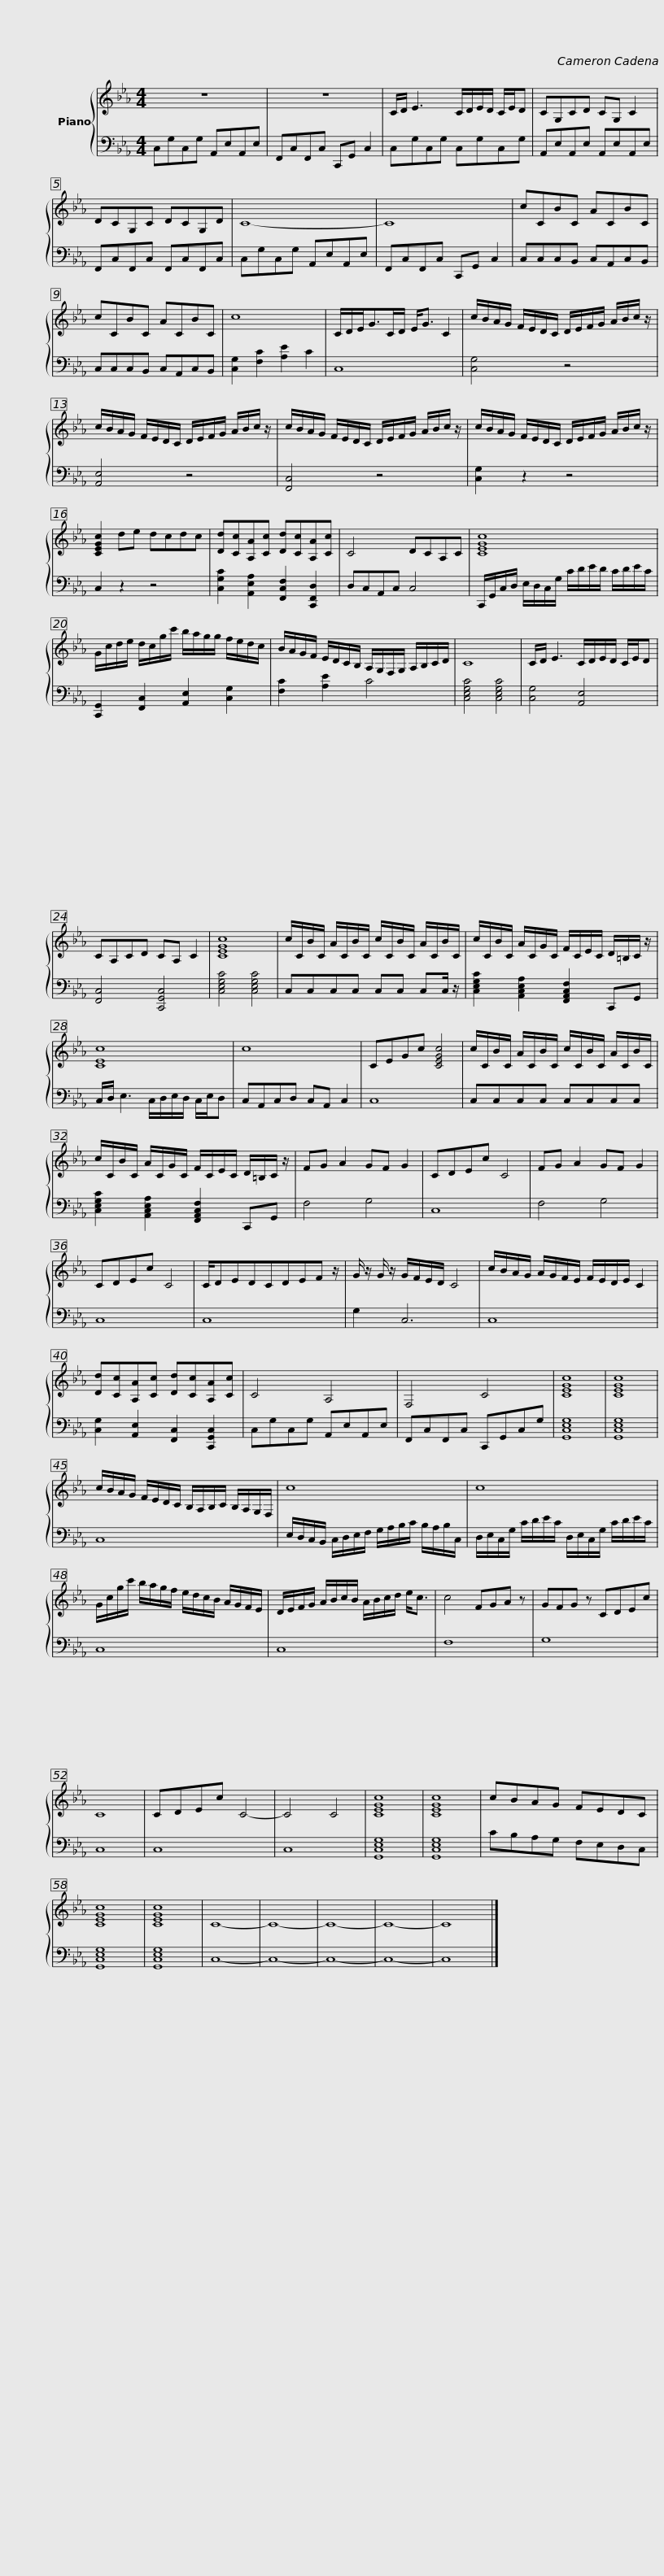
X:1
%%score { 1 | 2 }
L:1/8
M:4/4
I:linebreak $
K:Eb
V:1 treble
V:2 bass
V:1
 z8 | z8 | C/D/ E3 C/D/E/D/ C/E/D | CG,CD CG, C2 |$ DCG,C DCG,D | %5
 C8- | C8 | cCBC ACBC | cCBC ACBC |$ c8 | %10
 C/D/E<GC/D/ E<G C2 | c/B/A/G/ F/E/D/C/ D/E/F/G/ A/B/c/ z/ |$ c/B/A/G/ F/E/D/C/ D/E/F/G/ A/B/c/ z/ | c/B/A/G/ F/E/D/C/ D/E/F/G/ A/B/c/ z/ | c/B/A/G/ F/E/D/C/ D/E/F/G/ A/B/c/ z/ |$ %15
 [CEGc]2 de dcdc | [Dd][Cc][A,A][Cc] [Dd][Cc][A,A][Cc] | C4 DCA,C | [CEGc]8 |$ G/c/d/e/ d/c/g/c'/ b/a/g/g/ f/e/d/c/ | %20
 B/A/G/F/ E/D/C/B,/ A,/G,/F,/G,/ A,/B,/C/D/ | C8 |$ C/D/ E3 C/D/E/D/ C/E/D | CA,CD CA, C2 | [CEGc]8 | %25
 c/C/B/C/ A/C/B/C/ c/C/B/C/ A/C/B/C/ |$ c/C/B/C/ A/C/G/C/ F/C/E/C/ D/=B,/C/ z/ | [CEc]8 | c8 | CEGc [CEGc]4 |$ %30
 c/C/B/C/ A/C/B/C/ c/C/B/C/ A/C/B/C/ | c/C/B/C/ A/C/G/C/ F/C/E/C/ D/=B,/C/ z/ | FG A2 GF G2 | CDEc C4 |$ FG A2 GF G2 | %35
 CDEc C4 | C/DEDCDEF z/ | G/ z/ G/ z/ G/F/E/D/ C4 | c/B/A/G/ A/G/F/E/ F/E/D/E/ C2 |$ [Dd][Cc][A,A][Cc] [Dd][Cc][A,A][Cc] | %40
 C4 A,4 | F,4 C4 | [CEGc]8 | [CEGc]8 |$ c/B/A/G/ F/E/D/C/ B,/A,/B,/C/ B,/A,/G,/F,/ | %45
 c8 |$ c8 | G/c/g/c'/ b/a/g/f/ e/d/c/B/ A/G/F/E/ |$ D/E/F/G/ A/B/c/B/ A/B/c/d/ e<c | c4 FGA z | %50
 GFG z CDEc | C8 | CDEc C4- | C4 C4 | [CEGc]8 | %55
 [CEGc]8 |$ cBAG FEDC | [CEGc]8 | [CEGc]8 | C8- | %60
 C8- | C8- | C8- | C8 |] %64
V:2
 C,G,C,G, A,,E,A,,E, | F,,C,F,,C, C,,G,, C,2 | C,G,C,G, C,G,C,G, | A,,E,A,,E, A,,E,A,,E, |$ F,,C,F,,C, F,,C,F,,C, | %5
 C,G,C,G, A,,E,A,,E, | F,,C,F,,C, C,,G,, C,2 | C,C,C,B,, C,A,,C,B,, | C,C,C,B,, C,A,,C,B,, |$ [C,G,]2 [F,C]2 [A,E]2 C2 | %10
 C,8 | [C,G,]4 z4 |$ [A,,E,]4 z4 | [F,,C,]4 z4 | [C,G,]2 z2 z4 |$ %15
 C,2 z2 z4 | [C,G,C]2 [A,,E,A,]2 [F,,C,F,]2 [C,,F,,D,]2 | D,C,A,,C, C,4 | C,,/G,,/C,/D,/ E,/D,/C,/G,/ C/D/E/D/ C/D/E/C/ |$ [C,,G,,]2 [F,,C,]2 [A,,E,]2 [C,G,]2 | %20
 [F,C]2 [A,E]2 C4 | [C,E,G,C]4 [C,E,G,C]4 |$ [C,G,]4 [A,,E,]4 | [F,,C,]4 [C,,G,,C,]4 | [C,E,G,C]4 [C,E,G,C]4 | %25
 C,C,C,C, C,C, C,C,/ z/ |$ [C,E,G,C]2 [A,,C,E,A,]2 [F,,A,,C,F,]2 C,,G,, | C,/D,/ E,3 C,/D,/E,/D,/ C,/E,/D, | C,A,,C,D, C,A,, C,2 | C,8 |$ %30
 C,C,C,C, C,C,C,C, | [C,E,G,C]2 [A,,C,E,A,]2 [F,,A,,C,F,]2 C,,G,, | F,4 G,4 | C,8 |$ F,4 G,4 | %35
 C,8 | C,8 | G,2 C,6 | C,8 |$ [C,G,]2 [A,,E,]2 [F,,C,]2 [C,,G,,C,]2 | %40
 C,G,C,G, A,,E,A,,E, | F,,C,F,,C, C,,G,,C,G, | [G,,C,E,G,]8 | [G,,C,E,G,]8 |$ C,8 | %45
 E,/D,/C,/B,,/ C,/D,/E,/F,/ G,/A,/B,/C/ B,/A,/B,/C,/ |$ D,/E,/C,/G,/ C/D/E/C/ D,/E,/C,/G,/ C/D/E/C/ | C,8 |$ C,8 | F,8 | %50
 G,8 | C,8 | C,8 | C,8 | [G,,C,E,G,]8 | %55
 [G,,C,E,G,]8 |$ CB,A,G, F,E,D,C, | [G,,C,E,G,]8 | [G,,C,E,G,]8 | C,8- | %60
 C,8- | C,8- | C,8- | C,8 |] %64
